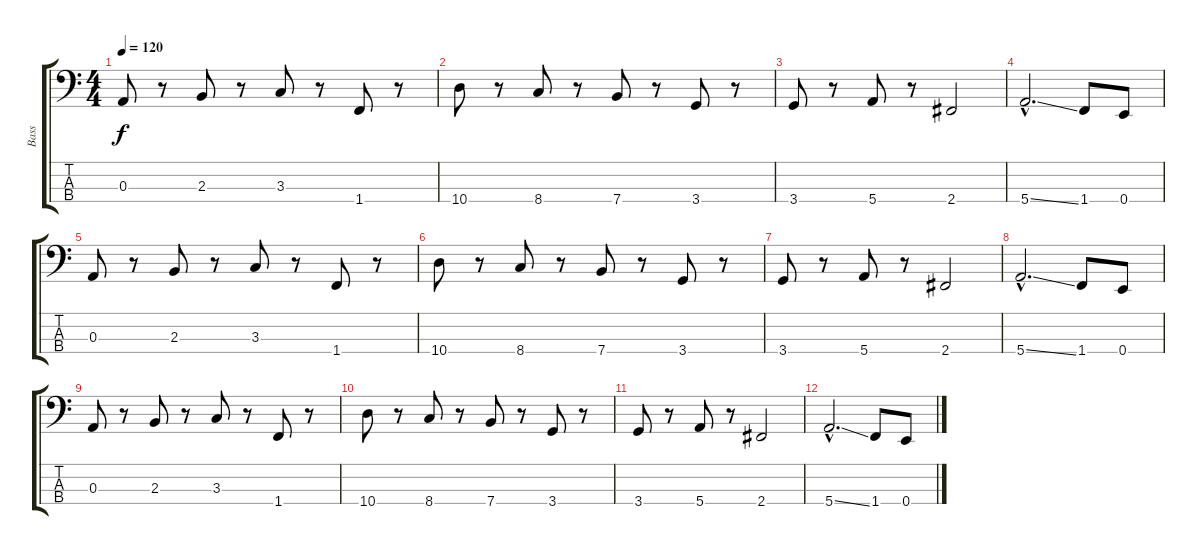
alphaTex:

\track ("Bass" "Bass") {instrument electricbasspick}
\staff {score tabs}
\tuning (G2 D2 A1 E1) {hide}
\ts (4 4)
\tempo 120
\clef f4
\ks c
0.3.8{dy f} r.8 2.3.8 r.8 3.3.8 r.8 1.4.8 r.8 |
10.4.8 r.8 8.4.8 r.8 7.4.8 r.8 3.4.8 r.8 |
3.4.8 r.8 5.4.8 r.8 2.4.2 |
5.4{ss hac}.2{d} 1.4.8 0.4.8 |
0.3.8 r.8 2.3.8 r.8 3.3.8 r.8 1.4.8 r.8 |
10.4.8 r.8 8.4.8 r.8 7.4.8 r.8 3.4.8 r.8 |
3.4.8 r.8 5.4.8 r.8 2.4.2 |
5.4{ss hac}.2{d} 1.4.8 0.4.8 |
0.3.8 r.8 2.3.8 r.8 3.3.8 r.8 1.4.8 r.8 |
10.4.8 r.8 8.4.8 r.8 7.4.8 r.8 3.4.8 r.8 |
3.4.8 r.8 5.4.8 r.8 2.4.2 |
5.4{ss hac}.2{d} 1.4.8 0.4.8
